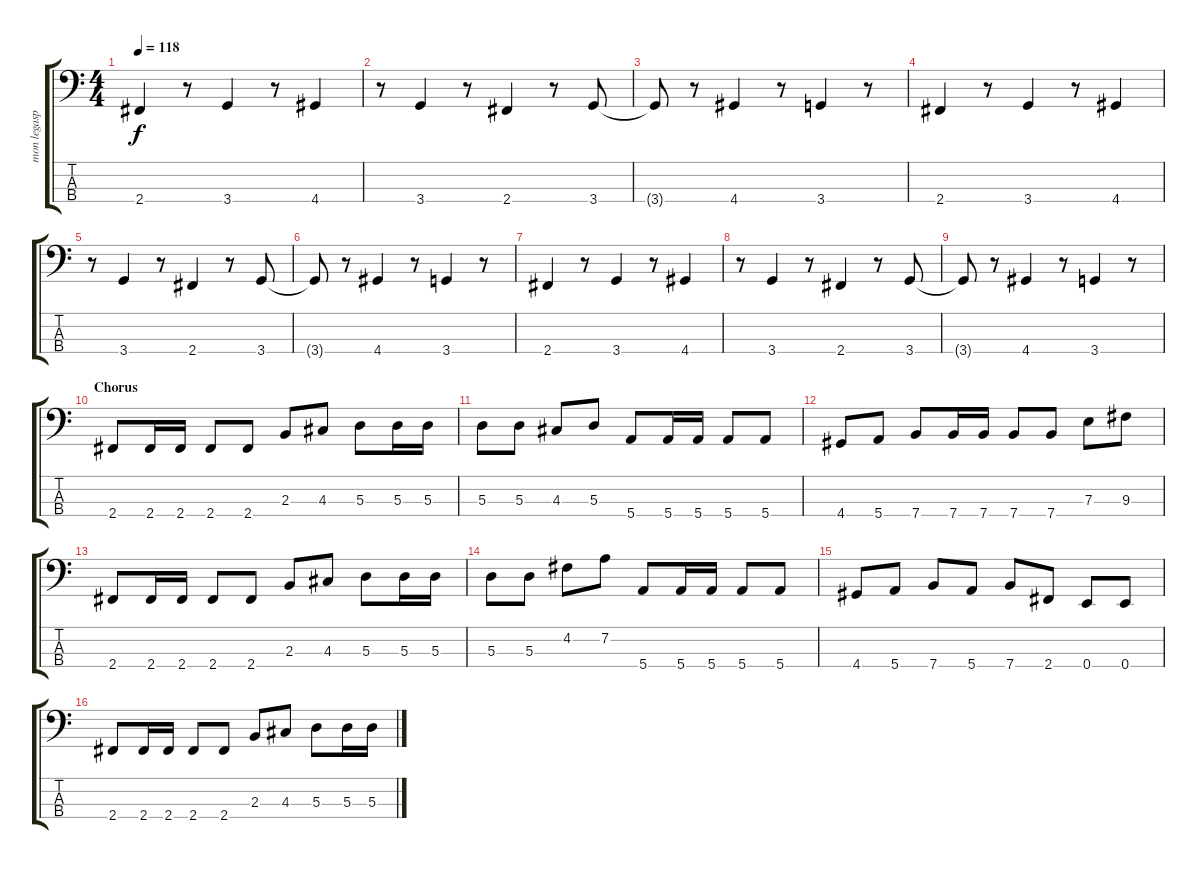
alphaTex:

\track ("mon legaspi" "mon legasp") {instrument electricbasspick}
\staff {score tabs}
\tuning (G2 D2 A1 E1) {hide}
\ts (4 4)
\tempo 118
\clef f4
\ks c
2.4.4{dy f} r.8 3.4.4 r.8 4.4.4 |
r.8 3.4.4 r.8 2.4.4 r.8 3.4.8 |
3.4{t}.8 r.8 4.4.4 r.8 3.4.4 r.8 |
2.4.4 r.8 3.4.4 r.8 4.4.4 |
r.8 3.4.4 r.8 2.4.4 r.8 3.4.8 |
3.4{t}.8 r.8 4.4.4 r.8 3.4.4 r.8 |
2.4.4 r.8 3.4.4 r.8 4.4.4 |
r.8 3.4.4 r.8 2.4.4 r.8 3.4.8 |
3.4{t}.8 r.8 4.4.4 r.8 3.4.4 r.8 |
\section ("" "Chorus")
2.4.8 2.4.16 2.4.16 2.4.8 2.4.8 2.3.8 4.3.8 5.3.8 5.3.16 5.3.16 |
5.3.8 5.3.8 4.3.8 5.3.8 5.4.8 5.4.16 5.4.16 5.4.8 5.4.8 |
4.4.8 5.4.8 7.4.8 7.4.16 7.4.16 7.4.8 7.4.8 7.3.8 9.3.8 |
2.4.8 2.4.16 2.4.16 2.4.8 2.4.8 2.3.8 4.3.8 5.3.8 5.3.16 5.3.16 |
5.3.8 5.3.8 4.2.8 7.2.8 5.4.8 5.4.16 5.4.16 5.4.8 5.4.8 |
4.4.8 5.4.8 7.4.8 5.4.8 7.4.8 2.4.8 0.4.8 0.4.8 |
2.4.8 2.4.16 2.4.16 2.4.8 2.4.8 2.3.8 4.3.8 5.3.8 5.3.16 5.3.16
